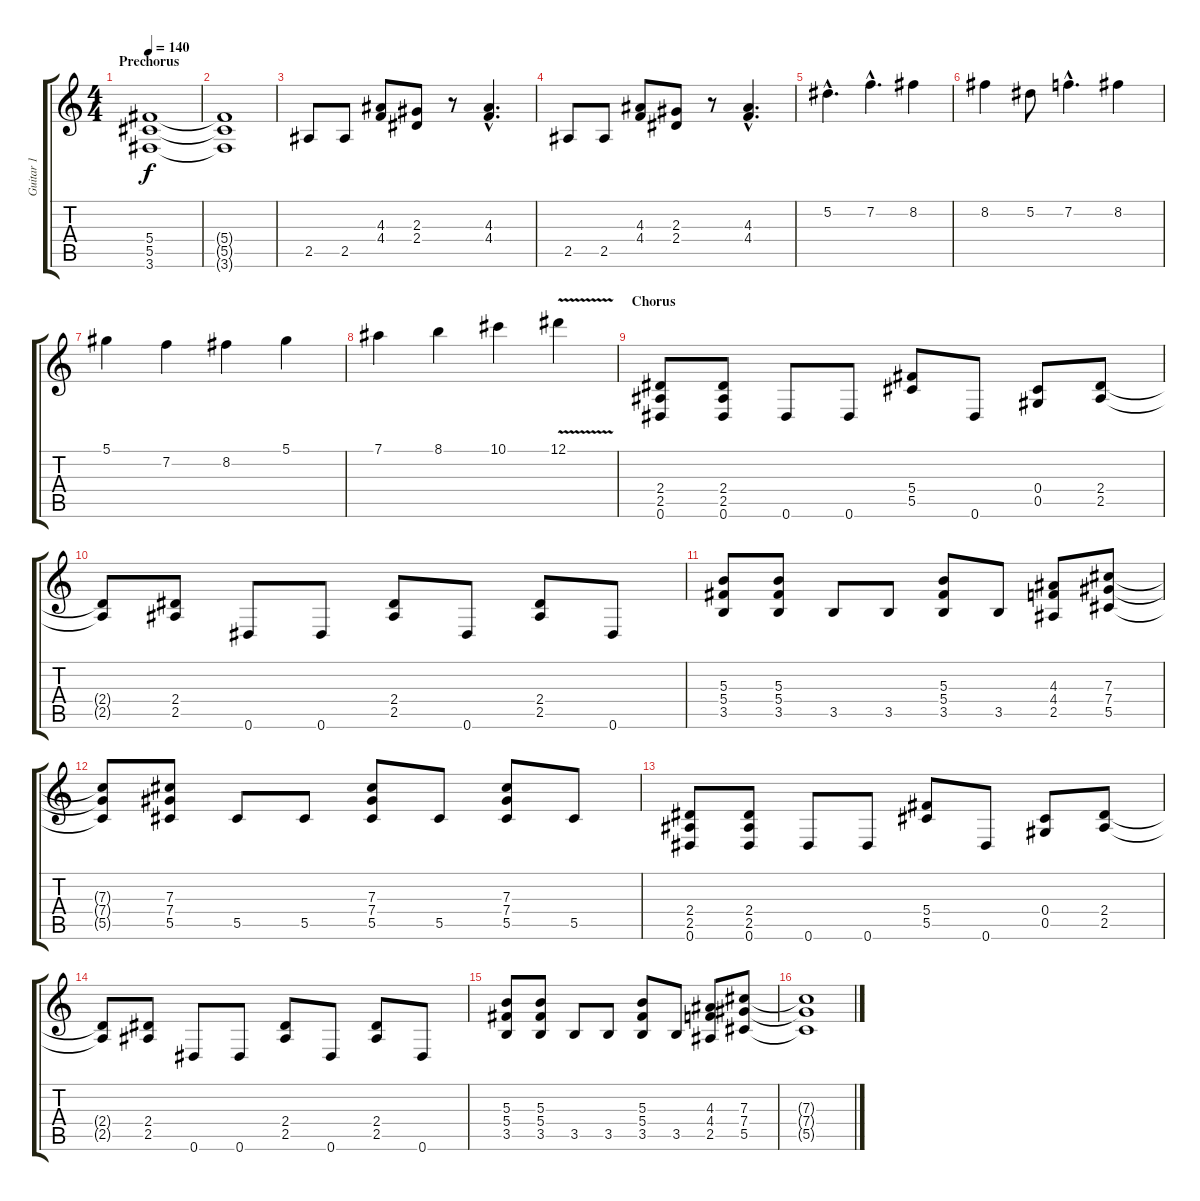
\track ("Guitar 1" "Guitar 1") {instrument distortionguitar}
\staff {score tabs}
\tuning (Eb4 Bb3 Gb3 Db3 Ab2 Eb2) {hide}
\ts (4 4)
\section ("" "Prechorus")
\tempo 140
\clef g2
\ks c
(5.4 5.5 3.6).1{dy f} |
(5.4{t} 5.5{t} 3.6{t}).1 |
2.5.8 2.5.8 (4.3 4.4).8 (2.3 2.4).8 r.8 (4.3{hac} 4.4{hac}).4{d} |
2.5.8 2.5.8 (4.3 4.4).8 (2.3 2.4).8 r.8 (4.3{hac} 4.4{hac}).4{d} |
5.2{hac}.4{d} 7.2{hac}.4{d} 8.2.4 |
8.2.4 5.2.8 7.2{hac}.4{d} 8.2.4 |
5.1.4 7.2.4 8.2.4 5.1.4 |
7.1.4 8.1.4 10.1.4 12.1{v}.4 |
\section ("" "Chorus")
(2.4 2.5 0.6).8 (2.4 2.5 0.6).8 0.6.8 0.6.8 (5.4 5.5).8 0.6.8 (0.4 0.5).8 (2.4 2.5).8 |
(2.4{t} 2.5{t}).8 (2.4 2.5).8 0.6.8 0.6.8 (2.4 2.5).8 0.6.8 (2.4 2.5).8 0.6.8 |
(5.3 5.4 3.5).8 (5.3 5.4 3.5).8 3.5.8 3.5.8 (5.3 5.4 3.5).8 3.5.8 (4.3 4.4 2.5).8 (7.3 7.4 5.5).8 |
(7.3{t} 7.4{t} 5.5{t}).8 (7.3 7.4 5.5).8 5.5.8 5.5.8 (7.3 7.4 5.5).8 5.5.8 (7.3 7.4 5.5).8 5.5.8 |
(2.4 2.5 0.6).8 (2.4 2.5 0.6).8 0.6.8 0.6.8 (5.4 5.5).8 0.6.8 (0.4 0.5).8 (2.4 2.5).8 |
(2.4{t} 2.5{t}).8 (2.4 2.5).8 0.6.8 0.6.8 (2.4 2.5).8 0.6.8 (2.4 2.5).8 0.6.8 |
(5.3 5.4 3.5).8 (5.3 5.4 3.5).8 3.5.8 3.5.8 (5.3 5.4 3.5).8 3.5.8 (4.3 4.4 2.5).8 (7.3 7.4 5.5).8 |
(7.3{t} 7.4{t} 5.5{t}).1
